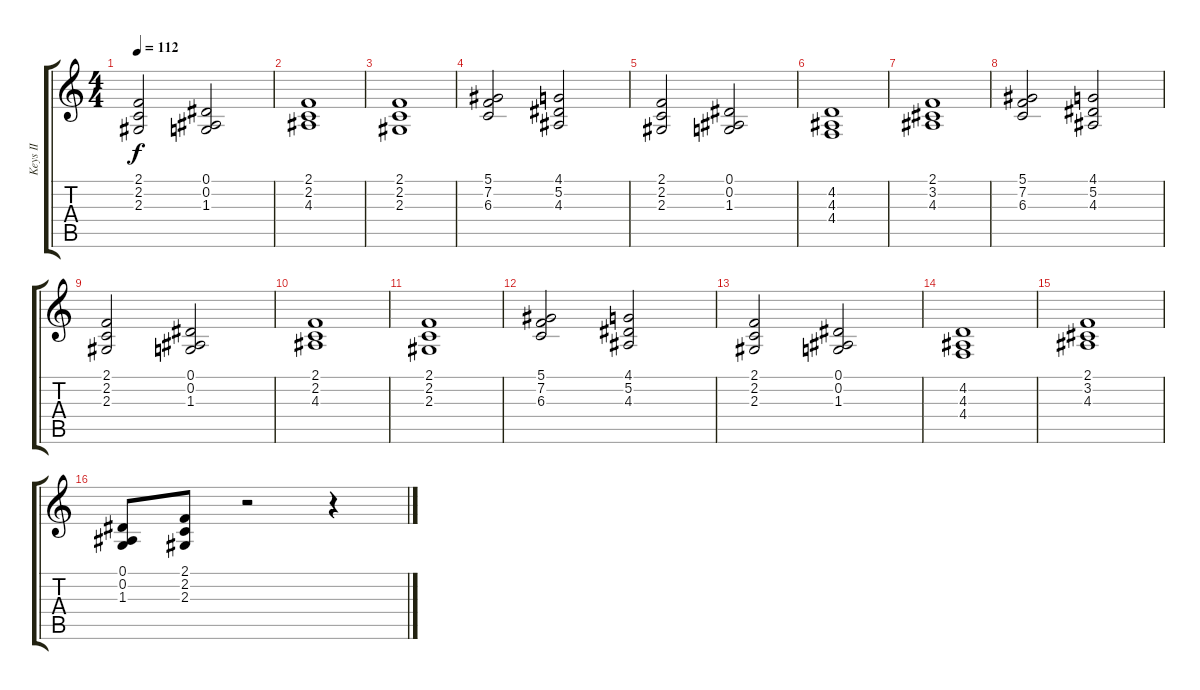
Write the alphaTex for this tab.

\track ("Keys II" "Keys II") {instrument stringensemble1}
\staff {score tabs}
\tuning (Eb4 Bb3 Gb3 Db3 Ab2 Eb2) {hide}
\ts (4 4)
\tempo 112
\clef g2
\ks c
(2.1 2.2 2.3).2{dy f instrument pad4choir} (0.1 0.2 1.3).2 |
(2.1 2.2 4.3).1{instrument pad4choir} |
(2.1 2.2 2.3).1{instrument pad4choir} |
(5.1 7.2 6.3).2{instrument pad4choir} (4.1 5.2 4.3).2 |
(2.1 2.2 2.3).2{instrument pad4choir} (0.1 0.2 1.3).2 |
(4.2 4.3 4.4).1{instrument pad4choir} |
(2.1 3.2 4.3).1{instrument pad4choir} |
(5.1 7.2 6.3).2{instrument pad4choir} (4.1 5.2 4.3).2 |
(2.1 2.2 2.3).2{instrument pad4choir} (0.1 0.2 1.3).2 |
(2.1 2.2 4.3).1{instrument pad4choir} |
(2.1 2.2 2.3).1{instrument pad4choir} |
(5.1 7.2 6.3).2{instrument pad4choir} (4.1 5.2 4.3).2 |
(2.1 2.2 2.3).2{instrument pad4choir} (0.1 0.2 1.3).2 |
(4.2 4.3 4.4).1{instrument pad4choir} |
(2.1 3.2 4.3).1{instrument pad4choir} |
(0.1 0.2 1.3).8{instrument pad4choir} (2.1 2.2 2.3).8 r.2 r.4
